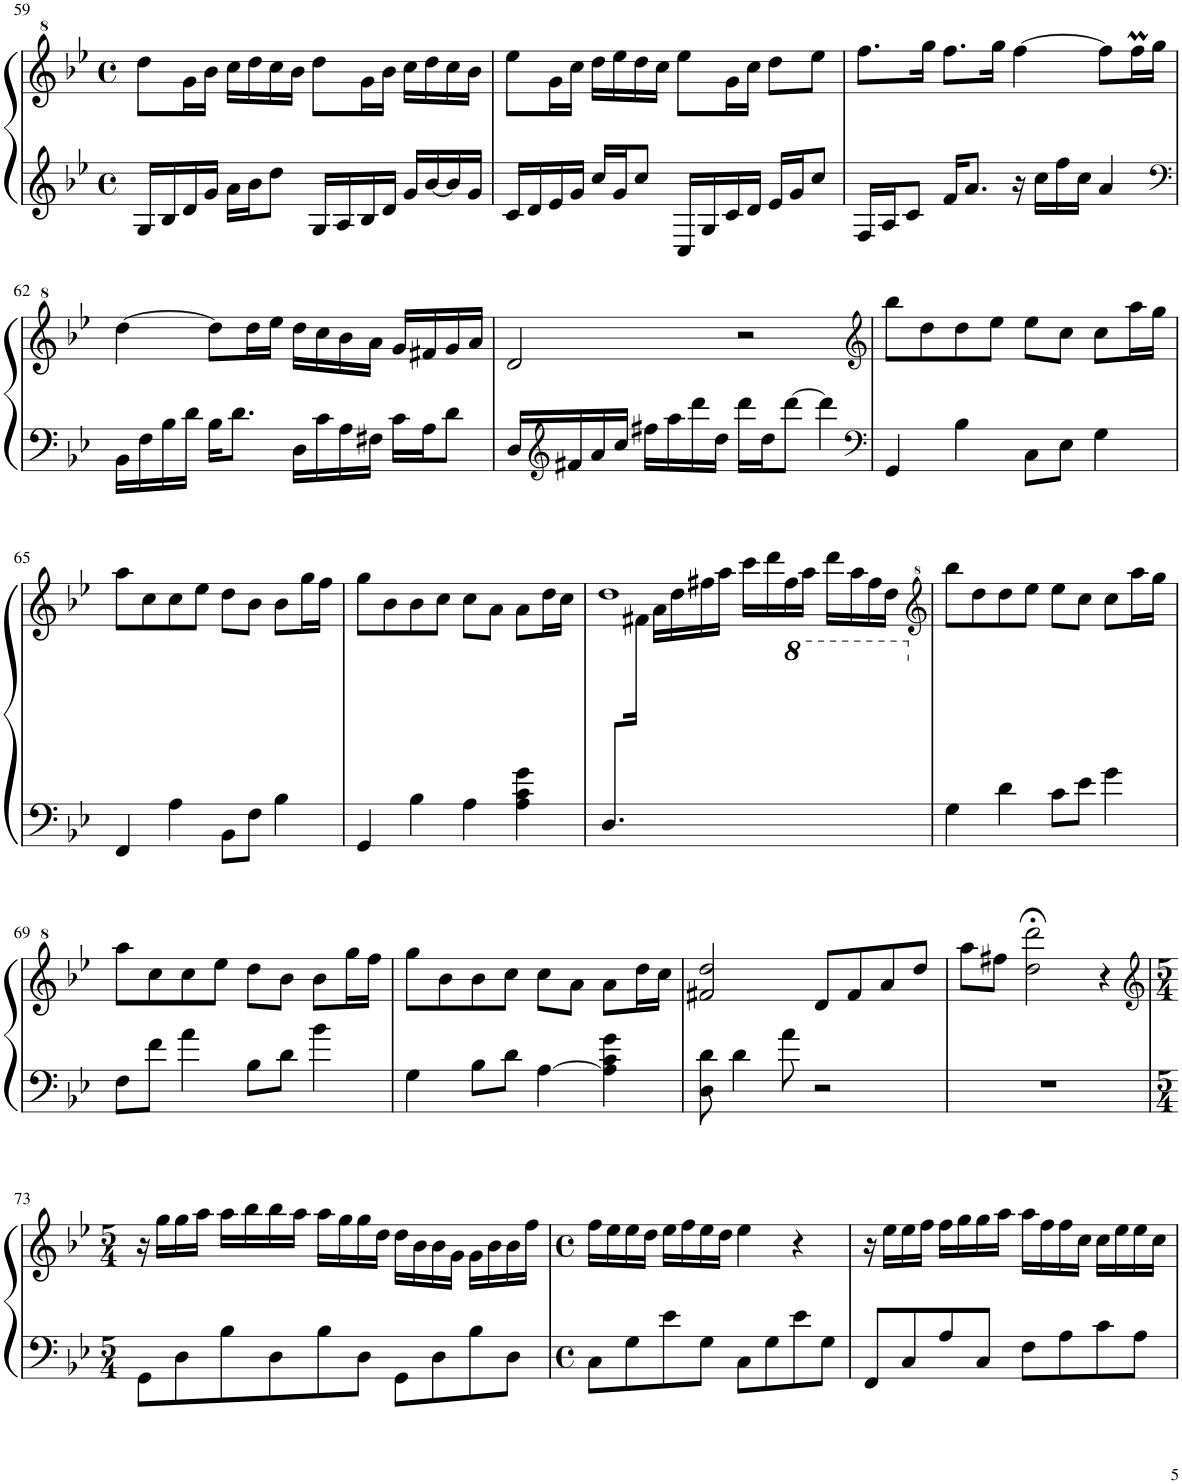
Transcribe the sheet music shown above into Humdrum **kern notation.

**kern	**kern
*part1	*part1
*staff2	*staff1
*I"Piano	*
*I'Pno.	*
!!LO:PB:g=z
*clefG2	*clefG^2
*k[b-e-]	*k[b-e-]
*M4/4	*M4/4
*met(c)	*met(c)
=59	=59
16G/LL	8ddd\L
16B-/	.
16d/	16gg\L
16g/JJ	16bb-\JJ
16a\LL	16ccc\LL
16b-\J	16ddd\
8dd\J	16ccc\
.	16bb-\JJ
16G/LL	8ddd\L
16A/	.
16B-/	16gg\L
16d/JJ	16bb-\JJ
16g/LL	16ccc\LL
[16b-/	16ddd\
16b-/]	16ccc\
16g/JJ	16bb-\JJ
=60	=60
16c/LL	8eee-\L
16d/	.
16e-/	16gg\L
16g/JJ	16ccc\JJ
16cc/LL	16ddd\LL
16g/J	16eee-\
8cc/J	16ddd\
.	16ccc\JJ
16C/LL	8eee-\L
16G/	.
16c/	16gg\L
16d/JJ	16ccc\JJ
16e-/LL	8ddd\L
16g/J	.
8cc/J	8eee-\J
=61	=61
16F/LL	8.fff\L
16A/J	.
8c/J	.
.	16ggg\Jk
16f/KL	8.fff\L
8.a/J	.
.	16ggg\Jk
16r	[4fff\
16cc\LL	.
16ff\	.
16cc\JJ	.
4a/	8fff\L]
.	16fffM\L
.	16ggg\JJ
!!LO:LB:g=z
=62	=62
*clefF4	*
16BB-\LL	[4ddd\
16F\	.
16B-\	.
16d\JJ	.
16B-\KL	8ddd\L]
8.d\J	.
.	16ddd\L
.	16eee-\JJ
16D\LL	16ddd\LL
16c\	16ccc\
16A\	16bb-\
16F#X\JJ	16aa\JJ
16c\LL	16gg/LL
16A\J	16ff#X/
8d\J	16gg/
.	16aa/JJ
=63	=63
16D/LL	2dd/
*clefG2	*
16f#X/	.
16a/	.
16cc/JJ	.
16ff#X\LL	.
16aa\	.
16ddd\	.
16dd\JJ	.
16ddd\LL	2r
16dd\J	.
[8ddd\J	.
4ddd\]	.
=64	=64
*clefF4	*clefG2
4GG/	8bb-\L
.	8dd\
4B-\	8dd\
.	8ee-\J
8C\L	8ee-\L
8E-\J	8cc\J
4G\	8cc\L
.	16aa\L
.	16gg\JJ
!!LO:LB:g=z
=65	=65
4FF/	8aa\L
.	8cc\
4A\	8cc\
.	8ee-\J
8BB-\L	8dd\L
8F\J	8b-\J
4B-\	8b-\L
.	16gg\L
.	16ff\JJ
=66	=66
4GG/	8gg\L
.	8b-\
4B-\	8b-\
.	8cc\J
4A\	8cc\L
.	8a\J
4A\ 4c\ 4g\	8a\L
.	16dd\L
.	16cc\JJ
=67	=67
*	*^
8.D/L	1dd	8.ryy
2ryy	.	16f#X\Jk
.	.	16a\LL
.	.	16dd\
.	.	16ff#X\
.	.	16aa\JJ
.	.	16ccc\LL
.	.	16ddd\
*	*8va	*
.	.	16fff#\
4ryy	.	16aaa\JJ
.	.	16dddd\LL
.	.	16aaa\
.	.	16fff#\
16ryy	.	16ddd\JJ
*	*v	*v
=68	=68
*	*clefG^2
*	*X8va
4G\	8bbb-\L
.	8ddd\
4d\	8ddd\
.	8eee-\J
8c\L	8eee-\L
8e-\J	8ccc\J
4g\	8ccc\L
.	16aaa\L
.	16ggg\JJ
!!LO:LB:g=z
=69	=69
8F\L	8aaa\L
8f\J	8ccc\
4a\	8ccc\
.	8eee-\J
8B-\L	8ddd\L
8d\J	8bb-\J
4b-\	8bb-\L
.	16ggg\L
.	16fff\JJ
=70	=70
4G\	8ggg\L
.	8bb-\
8B-\L	8bb-\
8d\J	8ccc\J
[4A\	8ccc\L
.	8aa\J
4A\] 4c\ 4g\	8aa\L
.	16ddd\L
.	16ccc\JJ
=71	=71
8D\ 8d\	2ff#X/ 2ddd/
4d\	.
8a\	.
2r	8dd/L
.	8ff#/
.	8aa/
.	8ddd/J
=72	=72
1r	8aaa\L
.	8fff#X\J
.	2ddd\;< 2dddd\;<
.	4r
!!LO:LB:g=z
=73	=73
*	*clefG2
*M5/4	*M5/4
8GG\L	16r
.	16gg\LL
8D\	16gg\
.	16aa\JJ
8B-\	16aa\LL
.	16bb-\
8D\	16bb-\
.	16aa\JJ
8B-\	16aa\LL
.	16gg\
8D\J	16gg\
.	16dd\JJ
8GG\L	16dd\LL
.	16b-\
8D\	16b-\
.	16g\JJ
8B-\	16g\LL
.	16b-\
8D\J	16b-\
.	16ff\JJ
=74	=74
*M4/4	*M4/4
*met(c)	*met(c)
8C\L	16ff\LL
.	16ee-\
8G\	16ee-\
.	16dd\JJ
8e-\	16ee-\LL
.	16ff\
8G\J	16ee-\
.	16dd\JJ
8C\L	4ee-\
8G\	.
8e-\	4r
8G\J	.
=75	=75
8FF/L	16r
.	16ee-\LL
8C/	16ee-\
.	16ff\JJ
8A/	16ff\LL
.	16gg\
8C/J	16gg\
.	16aa\JJ
8F\L	16aa\LL
.	16ff\
8A\	16ff\
.	16cc\JJ
8c\	16cc\LL
.	16ee-\
8A\J	16ee-\
.	16cc\JJ
=	=
*-	*-
